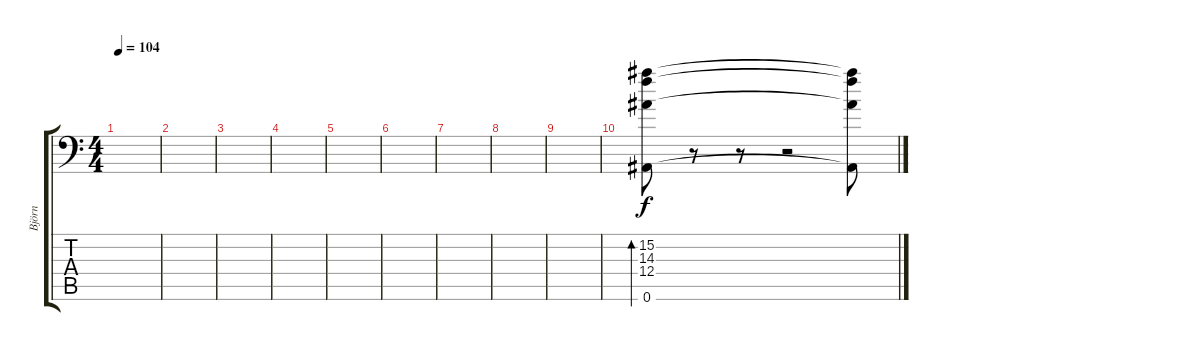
\track ("Björn" "Björn") {instrument electricguitarclean}
\staff {score tabs}
\tuning (C4 G3 Eb3 Bb2 F2 Bb1) {hide}
\ts (4 4)
\tempo 104
\clef f4
\ks c
|
|
|
|
|
|
|
|
|
(15.2 14.3 12.4 0.6).8{bd 240} r.8 r.8 r.2 (15.2{t} 14.3{t} 12.4{t} 0.6{t}).8
